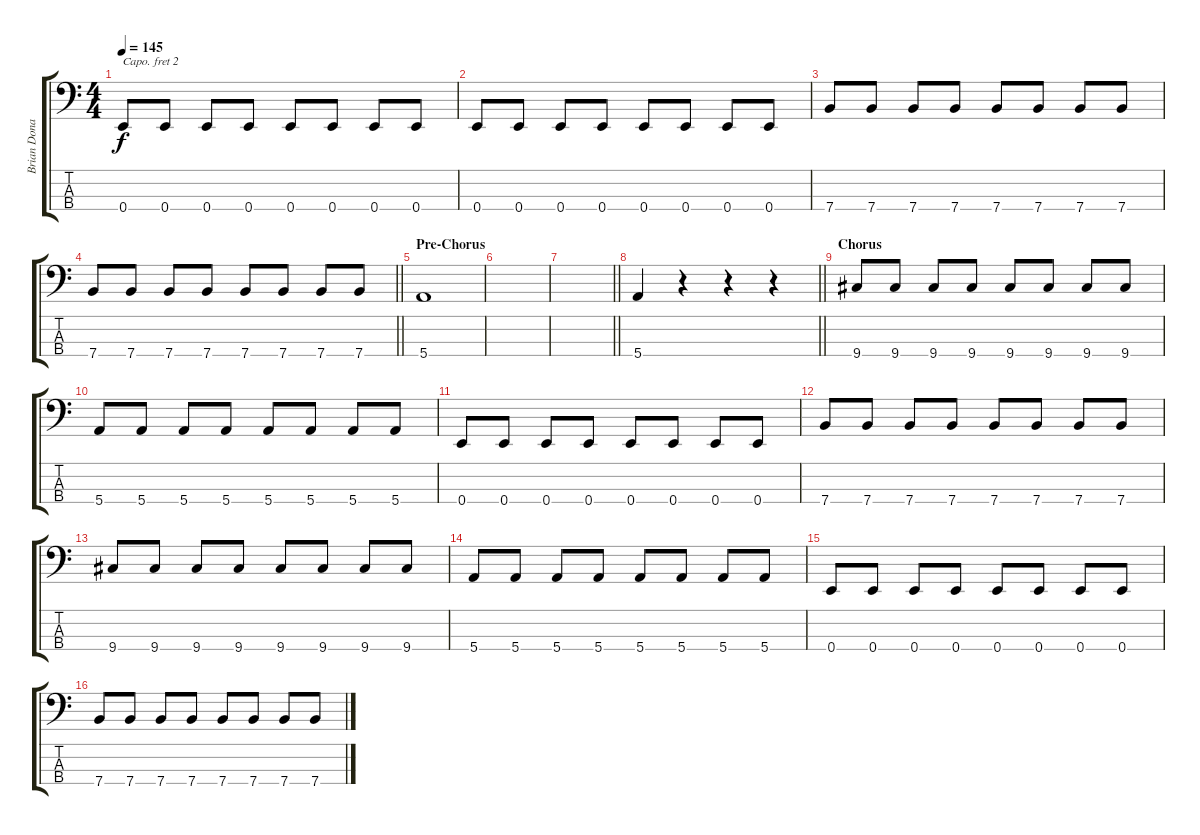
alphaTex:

\track ("Brian Donahue (Bass)" "Brian Dona") {instrument electricbassfinger}
\staff {score tabs}
\capo 2
\tuning (G2 D2 A1 D1) {hide}
\ts (4 4)
\tempo 145
\clef f4
\ks c
0.4.8{dy f} 0.4.8 0.4.8 0.4.8 0.4.8 0.4.8 0.4.8 0.4.8 |
0.4.8 0.4.8 0.4.8 0.4.8 0.4.8 0.4.8 0.4.8 0.4.8 |
7.4.8 7.4.8 7.4.8 7.4.8 7.4.8 7.4.8 7.4.8 7.4.8 |
\barLineRight lightlight
7.4.8 7.4.8 7.4.8 7.4.8 7.4.8 7.4.8 7.4.8 7.4.8 |
\section ("" "Pre-Chorus")
5.4.1{volume 1} |
|
\barLineRight lightlight
|
\section ("" "")
\barLineRight lightlight
5.4.4{volume 13} r.4 r.4 r.4 |
\section ("" "Chorus")
9.4.8 9.4.8 9.4.8 9.4.8 9.4.8 9.4.8 9.4.8 9.4.8 |
5.4.8 5.4.8 5.4.8 5.4.8 5.4.8 5.4.8 5.4.8 5.4.8 |
0.4.8 0.4.8 0.4.8 0.4.8 0.4.8 0.4.8 0.4.8 0.4.8 |
7.4.8 7.4.8 7.4.8 7.4.8 7.4.8 7.4.8 7.4.8 7.4.8 |
9.4.8 9.4.8 9.4.8 9.4.8 9.4.8 9.4.8 9.4.8 9.4.8 |
5.4.8 5.4.8 5.4.8 5.4.8 5.4.8 5.4.8 5.4.8 5.4.8 |
0.4.8 0.4.8 0.4.8 0.4.8 0.4.8 0.4.8 0.4.8 0.4.8 |
7.4.8 7.4.8 7.4.8 7.4.8 7.4.8 7.4.8 7.4.8 7.4.8
